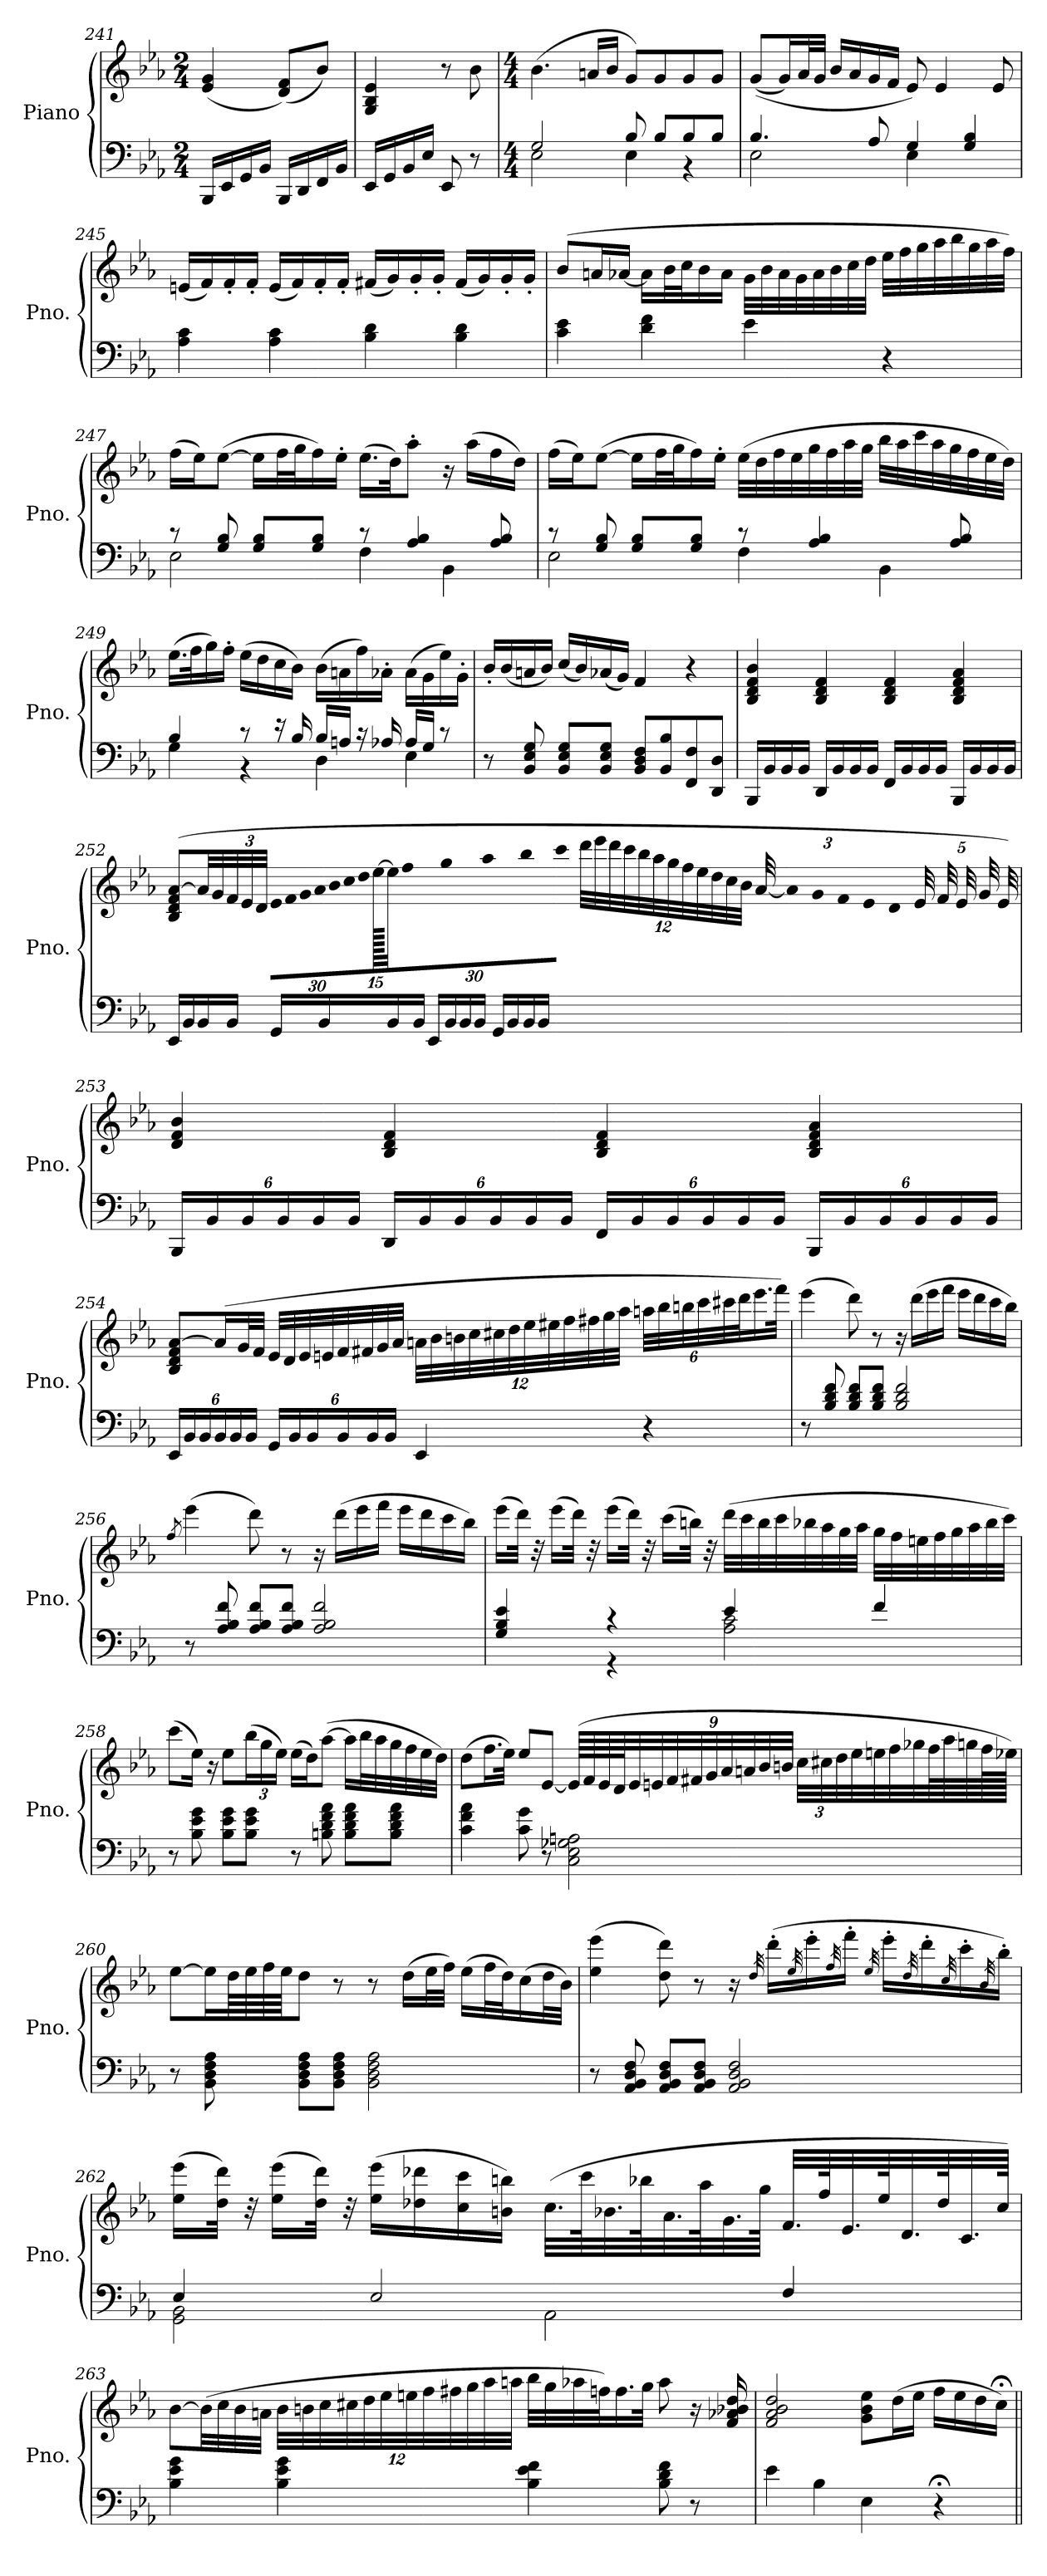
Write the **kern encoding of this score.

**kern	**kern
*part1	*part1
*staff2	*staff1
*I"Piano	*
*I'Pno.	*
*clefF4	*clefG2
*k[b-e-a-]	*k[b-e-a-]
*E-:	*E-:
*M2/4	*M2/4
=241	=241
16BBB-/LL	(<4e-/ 4g/
16EE-/	.
16GG/	.
16BB-/JJ	.
16BBB-/LL	(<8d/ 8f/L)
16DD/	.
16FF/	8b-/J)
16BB-/JJ	.
=242	=242
16EE-/LL	4G/ 4B-/ 4e-/
16GG/	.
16BB-/	.
16E-/JJ	.
8EE-/	8r
8r	8b-\
=243	=243
*M4/4	*M4/4
*^	*
2G/	2E-\	(>4.b-\
.	.	16an/LL
.	.	16b-/JJ
8B-/	4E-\	8g/L)
8B-/L	.	8g/
8B-/	4r	8g/
8B-/J	.	8g/J
=244	=244	=244
4.B-/	2E-\	(<(<8g/L
.	.	16g/L)
.	.	32a-/L
.	.	32g/JJJ
.	.	16b-/LL
.	.	16a-/
8A-/	.	16g/
.	.	16f/JJ
4G/	4E-\	8e-/)
.	.	4e-/
4G/ 4B-/	4ryy	.
.	.	8e-/
*v	*v	*
=245	=245
4A-\ 4c\	(<16en/LL
.	16f/)
.	16f'/
.	16f'/JJ
4A-\ 4c\	(<16e/LL
.	16f/)
.	16f'/
.	16f'/JJ
4B-\ 4d\	(<16f#X/LL
.	16g/)
.	16g'/
.	16g'/JJ
4B-\ 4d\	(<16f#/LL
.	16g/)
.	16g'/
.	16g'/JJ
=246	=246
4c\ 4e-\	(>8b-/L
.	16an/L
.	[16a-X/JJ
4d\ 4f\	16a-\LL]
.	32b-\L
.	32cc\J
.	16b-\
.	16a-\JJ
4e-\	32g\LLL
.	32b-\
.	32a-\
.	32g\
.	32a-\
.	32b-\
.	32cc\
.	32dd\JJJ
4r	32ee-\LLL
.	32ff\
.	32gg\
.	32aa-\
.	32bb-\
.	32gg\
.	32aa-\
.	32ff\JJJ)
=247	=247
*^	*
8r	2E-\	(>16ff\LL
.	.	16ee-\J)
8G/ 8B-/	.	(>[8ee-\J
8G/ 8B-/L	.	16ee-\LL]
.	.	32ff\L
.	.	32gg\J
8G/ 8B-/J	.	16ff\)
.	.	16ee-'\JJ
8r	4F\	(>16.ee-\LL
.	.	32dd\JK)
4A-/ 4B-/	.	8aa-'\J
.	4BB-\	16r
.	.	(>16aa-\LL
8A-/ 8B-/	.	16ff\
.	.	16dd\JJ)
=248	=248	=248
8r	2E-\	(>16ff\LL
.	.	16ee-\J)
8G/ 8B-/	.	(>[8ee-\J
8G/ 8B-/L	.	16ee-\LL]
.	.	32ff\L
.	.	32gg\J
8G/ 8B-/J	.	16ff\)
.	.	16ee-'\JJ
8r	4F\	(>32ee-\LLL
.	.	32dd\
.	.	32ff\
.	.	32ee-\
4A-/ 4B-/	.	32gg\
.	.	32ff\
.	.	32aa-\
.	.	32gg\JJJ
.	4BB-\	32bb-\LLL
.	.	32aa-\
.	.	32ccc\
.	.	32aa-\
8A-/ 8B-/	.	32gg\
.	.	32ff\
.	.	32ee-\
.	.	32dd\JJJ)
=249	=249	=249
4B-/	4G\	(>16.ee-\LL
.	.	32ff\K
.	.	16gg\)
.	.	16ff'\JJ
8r	4r	(>16ee-\LL
.	.	16dd\
16r	.	16cc\
16B-/	.	16b-\JJ)
16B-/LL	4D\	(>16b-\LL
16An/JJ	.	16an\
16r	.	16ff\)
16A-X/	.	16a-X'\JJ
16A-/LL	4E-\	(>16a-\LL
16G/JJ	.	16g\
8r	.	16ee-\)
.	.	16g'\JJ
=250	=250	=250
8r	8ryy	16b-'/LL
.	.	(<16b-/
8BB-/ 8E-/ 8G/	2..ryy	16an/
.	.	16b-/JJ)
8BB-/ 8E-/ 8G/L	.	(<16cc/LL
.	.	16b-/)
8BB-/ 8E-/ 8G/J	.	(<16a-X/
.	.	16g/JJ)
8BB-/ 8D/ 8F/L	.	4f/
8BB-/ 8B-/	.	.
8FF/ 8F/	.	4r
8DD/ 8D/J	.	.
*v	*v	*
=251	=251
16BBB-/LL	4B-/ 4d/ 4f/ 4b-/
16BB-/	.
16BB-/	.
16BB-/JJ	.
16DD/LL	4B-/ 4d/ 4f/
16BB-/	.
16BB-/	.
16BB-/JJ	.
16FF/LL	4B-/ 4d/ 4f/
16BB-/	.
16BB-/	.
16BB-/JJ	.
16BBB-/LL	4B-/ 4d/ 4f/ 4a-/
16BB-/	.
16BB-/	.
16BB-/JJ	.
=252	=252
16EE-/LL	(>8B-/ 8d/ 8f/ [8a-/L
16BB-/	.
16BB-/	32a-/LL]
.	32g/
*	*Xbrackettup
16BB-/JJ	48f/
.	48e-/
.	48d/JJJ
!	!LO:N:vis=32
16GG/LL	960%17e-\LLL
!	!LO:N:vis=32
.	960%17f\
!	!LO:N:vis=32
.	960%17g\
!	!LO:N:vis=32
.	960%17a-\
16BB-/	.
!	!LO:N:vis=32
.	960%17b-\
!	!LO:N:vis=32
.	960%17cc\
!	!LO:N:vis=32
.	960%17dd\
.	[960ee-\
16BB-/	960%19ee-\]
.	48ff\
.	48gg\
.	48aa-\
16BB-/JJ	.
.	48bb-\
.	48ccc\JJJ
.	48ddd\LLL
16EE-/LL	.
.	48eee-\
.	48ddd\
.	48ccc\
16BB-/	.
.	48bb-\
.	48aa-\
.	48gg\
16BB-/	.
.	48ff\
.	48ee-\
.	48dd\
16BB-/JJ	.
.	48cc\
.	48b-\JJJ
.	[48a-/LLL
16GG/LL	.
.	240a-/LLL]
.	40g/
.	40f/
16BB-/	.
.	40e-/
.	40d/
.	40e-/
16BB-/	.
.	40f/
.	40e-/
16BB-/JJ	.
.	40g/
.	40e-/JJJ)
.	960ryy
=253	=253
*Xbrackettup	*
24BBB-/LL	4d/ 4f/ 4b-/
24BB-/	.
24BB-/	.
24BB-/	.
24BB-/	.
24BB-/JJ	.
24DD/LL	4B-/ 4d/ 4f/
24BB-/	.
24BB-/	.
24BB-/	.
24BB-/	.
24BB-/JJ	.
24FF/LL	4B-/ 4d/ 4f/
24BB-/	.
24BB-/	.
24BB-/	.
24BB-/	.
24BB-/JJ	.
24BBB-/LL	4B-/ 4d/ 4f/ 4a-/
24BB-/	.
24BB-/	.
24BB-/	.
24BB-/	.
24BB-/JJ	.
=254	=254
24EE-/LL	8B-/ 8d/ 8f/ [8a-/L
24BB-/	.
24BB-/	.
24BB-/	(>16a-/L]
24BB-/	.
.	32g/L
24BB-/JJ	.
.	32f/JJJ
24GG/LL	32e-/LLL
.	32d/
24BB-/	.
.	32e-/
24BB-/	.
.	32en/
24BB-/	32f/
.	32f#X/
24BB-/	.
.	32g/
24BB-/JJ	.
.	32a-/JJJ
4EE-/	48an\LLL
.	48b-\
.	48bn\
.	48cc\
.	48cc#X\
.	48dd\
.	48ee-\
.	48ee#X\
.	48ff\
.	48ff#X\
.	48gg\
.	48aa-\JJJ
4r	48aan\LLL
.	48bb-\
.	48bbn\
.	48ccc\
.	48ccc#X\
.	48ddd\J
.	16.eee-\
.	32fff\JJk)
=255	=255
*^	*
8r	8ryy	(>4eee-\
8B-/ 8d/ 8f/	2..ryy	.
8B-/ 8d/ 8f/L	.	8ddd\)
8B-/ 8d/ 8f/J	.	8r
2B-/ 2d/ 2f/	.	16r
.	.	(>16ddd\LL
.	.	16eee-\
.	.	16fff\JJ
.	.	16eee-\LL
.	.	16ddd\
.	.	16ccc\
.	.	16bb-\JJ)
=256	=256	=256
.	.	8qff/
8r	8ryy	(>4eee-\
8A-/ 8B-/ 8f/	2..ryy	.
8A-/ 8B-/ 8f/L	.	8ddd\)
8A-/ 8B-/ 8f/J	.	8r
2A-/ 2B-/ 2f/	.	16r
.	.	(>16ddd\LL
.	.	16eee-\
.	.	16fff\JJ
.	.	16eee-\LL
.	.	16ddd\
.	.	16ccc\
.	.	16bb-\JJ)
=257	=257	=257
4G/ 4B-/ 4e-/	4ryy	(>16eee-\LL
.	.	32ddd\JJk)
.	.	32r
.	.	(>16eee-\LL
.	.	32ddd\JJk)
.	.	32r
4r	4r	(>16eee-\LL
.	.	32ddd\JJk)
.	.	32r
.	.	(>16ccc\LL
.	.	32bbn\JJk)
.	.	32r
4e-/	2A-\ 2c\	(>32ddd\LLL
.	.	32ccc\
.	.	32bb\
.	.	32ccc\
.	.	32bb-X\
.	.	32aa-\
.	.	32gg\
.	.	32aa-\JJJ
4f/	.	32gg\LLL
.	.	32ff\
.	.	32een\
.	.	32ff\
.	.	32gg\
.	.	32aa-\
.	.	32bb-\
.	.	32ccc\JJJ)
*v	*v	*
=258	=258
8r	(>8ccc\L
8B-\ 8e-\ 8g\	16ee-\Jk)
.	16r
8B-\ 8e-\ 8g\L	8ee-\L
8B-\ 8e-\ 8g\J	(>24bb-\L
.	24gg\
.	24ee-\JJ)
8r	(>16ee-\LL
.	16dd\J)
8Bn\ 8d\ 8f\ 8a-\	(>[8aa-\J
8B\ 8d\ 8f\ 8a-\L	16aa-\LL]
.	32bb-\L
.	32aa-\
8B\ 8d\ 8f\ 8a-\J	32gg\
.	32ff\
.	32ee-\
.	32dd\JJJ)
=259	=259
4c\ 4f\ 4a-\	(>8dd\L
.	16.ff\L
.	32ee-\JJk)
8c\ 8g\	8ee-/L
8r	[8e-/J
2C\ 2E-\ 2G-X\ 2An\	(>64e-/LLLL]
.	64f/
.	64e-/
.	64d/J
.	48e-/
.	48en/
.	48f/
.	48f#X/
.	48g/
.	48a-/
.	48an/
.	48b-/
.	48bn/JJJ
.	48cc\LLL
.	48cc#X\
.	48dd\
.	32ee-\
.	32een\
.	32ff\
.	32gg-X\
.	64ff\L
.	64aa-\
.	64ggn\
.	128ff\L
.	128ee-X\JJJJJ)
=260	=260
8r	[8ee-\L
8BB-\ 8D\ 8F\ 8A-\	16ee-\L]
.	64dd\LL
.	64ee-\
.	64ff\
.	64ee-\JJJ
8BB-\ 8D\ 8F\ 8A-\L	8dd\J
8BB-\ 8D\ 8F\ 8A-\J	8r
2BB-\ 2D\ 2F\ 2A-\	8r
.	(>16dd\LL
.	32ee-\L
.	32ff\JJJ)
.	(>16ee-\LL
.	32ff\L
.	32dd\J)
.	(>16cc\
.	32dd\L
.	32b-\JJJ)
=261	=261
8r	(>4ee-\ 4eee-\
8AA-/ 8BB-/ 8D/ 8F/	.
8AA-/ 8BB-/ 8D/ 8F/L	8dd\ 8ddd\)
8AA-/ 8BB-/ 8D/ 8F/J	8r
2AA-/ 2BB-/ 2D/ 2F/	16r
.	32qdd/
.	(>16ddd'\LL
.	32qee-/
.	16eee-'\
.	32qff/
.	16fff'\JJ
.	32qee-/
.	16eee-'\LL
.	32qdd/
.	16ddd'\
.	32qcc/
.	16ccc'\
.	32qb-/
.	16bb-'\JJ)
=262	=262
*^	*
4E-/	2GG\ 2BB-\	(>16ee-\ 16eee-\LL
.	.	32dd\ 32ddd\JJk)
.	.	32r
.	.	(>16ee-\ 16eee-\LL
.	.	32dd\ 32ddd\JJk)
.	.	32r
2E-/	.	(>16ee-\ 16eee-\LL
.	.	16dd-X\ 16ddd-X\
.	.	16cc\ 16ccc\
.	.	16bn\ 16bbn\JJ)
.	2AA-\	(>32.cc\LLL
.	.	64ccc\K
.	.	32.b-X\
.	.	64bb-X\K
.	.	32.a-\
.	.	64aa-\K
.	.	32.g\
.	.	64gg\JJJk
4F/	.	32.f/LLL
.	.	64ff/K
.	.	32.e-/
.	.	64ee-/K
.	.	32.d/
.	.	64dd-/K
.	.	32.c/
.	.	64cc/JJJk)
*v	*v	*
=263	=263
4B-\ 4e-\ 4g\	[8b-\L
.	(>32b-\LL]
.	32cc\
.	32b-\
.	32an\JJJ
4B-\ 4e-\ 4g\	48b-\LLL
.	48bn\
.	48cc\
.	48cc#X\
.	48dd\
.	48ee-\
.	48een\
.	48ff\
.	48ff#X\
.	48gg\
.	48aa-\
.	48aan\JJJ
4B-\ 4e-\ 4f\	32bb-\LLL
.	32gg\
.	32aa-X\
.	32ffn\J)
.	16.ff\
.	32gg\JJk
8B-\ 8d\ 8f\	8aa-\
8r	16r
.	16f/ 16a-X/ 16b-X/ 16dd/
=264	=264
4e-\	2f/ 2a-/ 2b-/ 2dd/
4B-\	.
4E-\	8g\ 8b-\ 8ee-\L
.	(>16dd\L
.	16ee-\JJ
4r;<	16ff\LL
.	16ee-\
.	16dd\
.	16cc;<\JJ)
=||	=||
*-	*-
